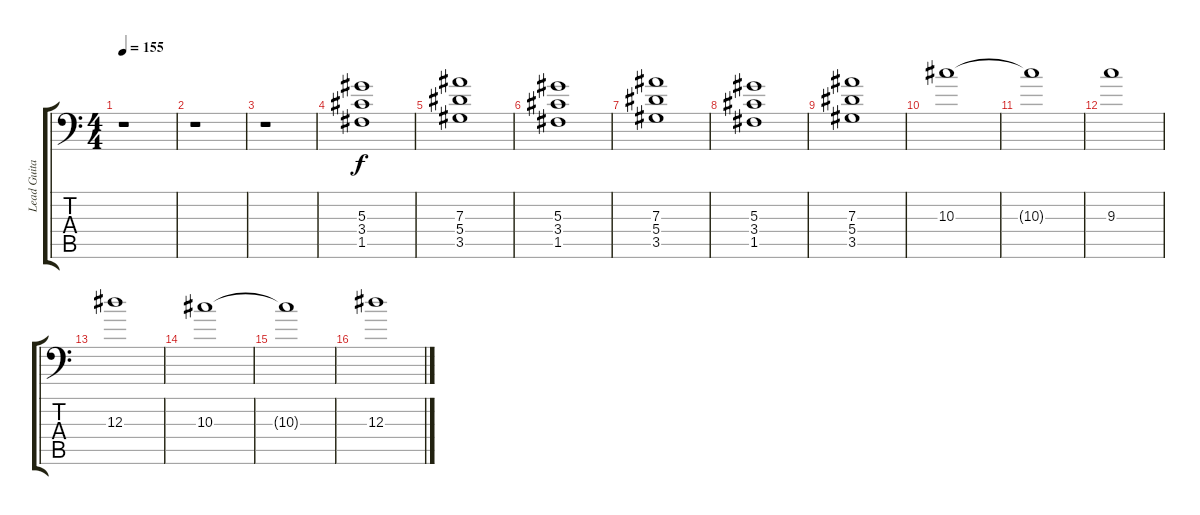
\track ("Lead Guitar" "Lead Guita") {instrument distortionguitar}
\staff {score tabs}
\tuning (C4 G3 Eb3 Bb2 F2 Bb1) {hide}
\ts (4 4)
\tempo 155
\clef f4
\ks c
r.1{dy f} |
r.1 |
r.1 |
(5.3 3.4 1.5).1 |
(7.3 5.4 3.5).1 |
(5.3 3.4 1.5).1 |
(7.3 5.4 3.5).1 |
(5.3 3.4 1.5).1 |
(7.3 5.4 3.5).1 |
10.3.1 |
10.3{t}.1 |
9.3.1 |
12.3.1 |
10.3.1 |
10.3{t}.1 |
12.3.1
